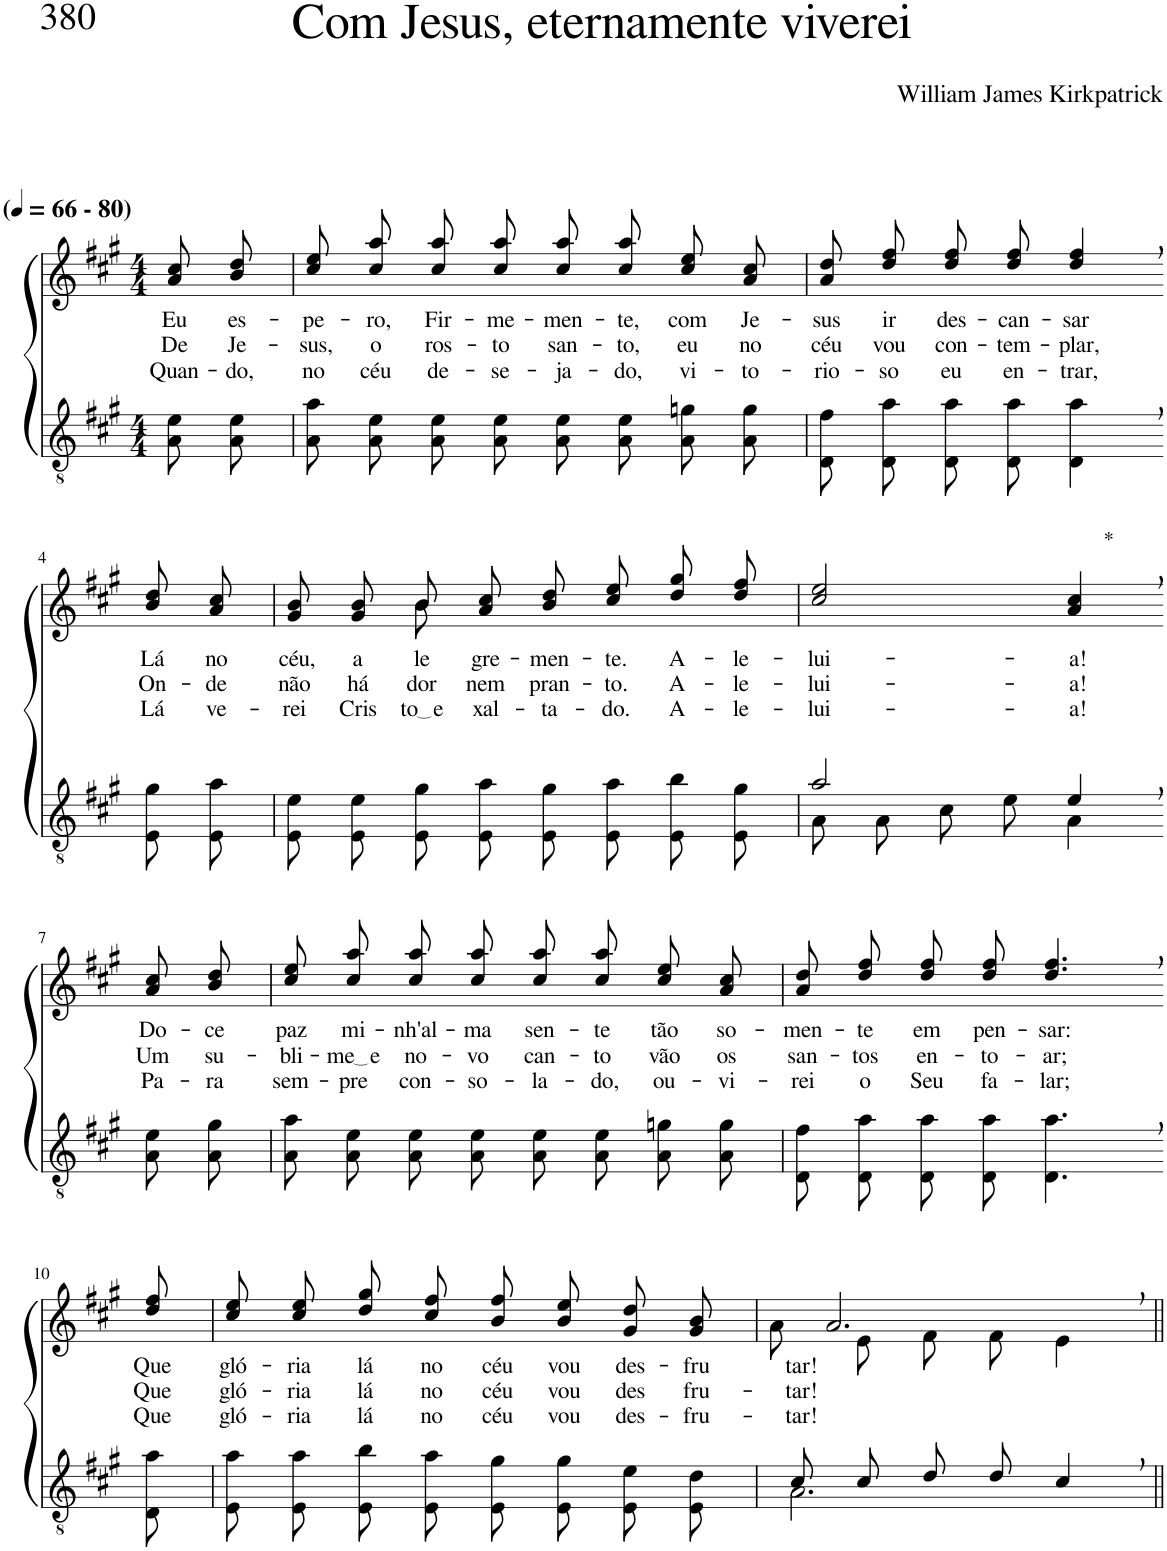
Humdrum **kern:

**kern	**kern	**text	**text	**text
*part2	*part1	*part1	*part1	*part1
*staff2	*staff1	*staff1	*staff1	*staff1
*I"Parte III e IV	*I"Parte I e II	*	*	*
*clefGv2	*clefG2	*	*	*
*Trd4c7	*Trd4c7	*	*	*
*k[f#c#g#]	*k[f#c#g#]	*	*	*
*M4/4	*M4/4	*	*	*
*MM66	*MM66	*	*	*
=1	=1	=1	=1	=1
!	!LO:TX:a:B:t=(	!	!	!
!	!LO:TX:a:B:t=- 80)	!	!	!
!	!	!LO:LY:b	!LO:LY:b	!LO:LY:b
8A\ 8e\L	8a\ 8cc#\L	Eu	De	Quan-
!	!	!LO:LY:b	!LO:LY:b	!LO:LY:b
8A\ 8e\J	8b\ 8dd\J	es-	Je-	-do,
=2	=2	=2	=2	=2
!	!	!LO:LY:b	!LO:LY:b	!LO:LY:b
8A\ 8a\L	8cc#\ 8ee\L	-pe-	-sus,	no
!	!	!LO:LY:b	!LO:LY:b	!LO:LY:b
8A\ 8e\J	8cc#\ 8aa\J	-ro,	o	céu
!	!	!LO:LY:b	!LO:LY:b	!LO:LY:b
8A\ 8e\L	8cc#\ 8aa\L	Fir-	ros-	de-
!	!	!LO:LY:b	!LO:LY:b	!LO:LY:b
8A\ 8e\J	8cc#\ 8aa\J	-me-	-to	-se-
!	!	!LO:LY:b	!LO:LY:b	!LO:LY:b
8A\ 8e\L	8cc#\ 8aa\L	-men-	san-	-ja-
!	!	!LO:LY:b	!LO:LY:b	!LO:LY:b
8A\ 8e\J	8cc#\ 8aa\J	-te,	-to,	-do,
!	!	!LO:LY:b	!LO:LY:b	!LO:LY:b
8A\ 8gn\L	8cc#\ 8ee\L	com	eu	vi-
!	!	!LO:LY:b	!LO:LY:b	!LO:LY:b
8A\ 8g\J	8a\ 8cc#\J	Je-	no	-to-
=3	=3	=3	=3	=3
!	!	!LO:LY:b	!LO:LY:b	!LO:LY:b
8D\ 8f#\L	8a\ 8dd\L	-sus	céu	-rio-
!	!	!LO:LY:b	!LO:LY:b	!LO:LY:b
8D\ 8a\J	8dd\ 8ff#\J	ir	vou	-so
!	!	!LO:LY:b	!LO:LY:b	!LO:LY:b
8D\ 8a\L	8dd\ 8ff#\L	des-	con-	eu
!	!	!LO:LY:b	!LO:LY:b	!LO:LY:b
8D\ 8a\J	8dd\ 8ff#\J	-can-	-tem-	en-
!	!	!LO:LY:b	!LO:LY:b	!LO:LY:b
4D\, 4a\,	4dd/, 4ff#/,	-sar	-plar,	-trar,
!!LO:LB:g=z
=4-	=4-	=4-	=4-	=4-
!	!	!LO:LY:b	!LO:LY:b	!LO:LY:b
8E\ 8g#\L	8b\ 8dd\L	Lá	On-	Lá
!	!	!LO:LY:b	!LO:LY:b	!LO:LY:b
8E\ 8a\J	8a\ 8cc#\J	no	-de	ve-
=5	=5	=5	=5	=5
!	!	!LO:LY:b	!LO:LY:b	!LO:LY:b
*	*^	*	*	*
8E/ 8e/L	8g#/ 8b/L	4ryy	céu,	não	-rei
!	!	!	!LO:LY:b	!LO:LY:b	!LO:LY:b
8E/ 8e/J	8g#/ 8b/J	.	a-	há	Cris-
!	!	!	!LO:LY:b	!LO:LY:b	!LO:LY:b
8E\ 8g#\L	8b\L	8b\	-le-	dor	to e
!	!	!	!LO:LY:b	!LO:LY:b	!LO:LY:b
8E\ 8a\J	8a\ 8cc#\J	2ryy	-gre-	nem	-xal-
!	!	!	!LO:LY:b	!LO:LY:b	!LO:LY:b
8E\ 8g#\L	8b\ 8dd\L	.	-men-	pran-	-ta-
!	!	!	!LO:LY:b	!LO:LY:b	!LO:LY:b
8E\ 8a\J	8cc#\ 8ee\J	.	-te.	-to.	-do.
!	!	!	!LO:LY:b	!LO:LY:b	!LO:LY:b
8E\ 8b\L	8dd\ 8gg#\L	.	A-	A-	A-
!	!	!	!LO:LY:b	!LO:LY:b	!LO:LY:b
8E\ 8g#\J	8dd\ 8ff#\J	8ryy	-le-	-le-	-le-
=6	=6	=6	=6	=6	=6
*^	*	*	*	*	*
!	!	!	!	!LO:LY:b	!LO:LY:b	!LO:LY:b
*	*	*v	*v	*	*	*
2a/	8A\L	2cc#/ 2ee/	-lui-	-lui-	-lui-
.	8A\J	.	.	.	.
.	8c#\L	.	.	.	.
.	8e\J	.	.	.	.
!	!	!LO:TX:a:t=*	!	!	!
!	!	!	!LO:LY:b	!LO:LY:b	!LO:LY:b
4e,/	4A\	4a/, 4cc#/,	-a!	-a!	-a!
!!LO:LB:g=z
=7-	=7-	=7-	=7-	=7-	=7-
!	!	!	!LO:LY:b	!LO:LY:b	!LO:LY:b
*v	*v	*	*	*	*
8A\ 8e\L	8a\ 8cc#\L	Do-	Um	Pa-
!	!	!LO:LY:b	!LO:LY:b	!LO:LY:b
8A\ 8g#\J	8b\ 8dd\J	-ce	su-	-ra
=8	=8	=8	=8	=8
!	!	!LO:LY:b	!LO:LY:b	!LO:LY:b
8A\ 8a\L	8cc#\ 8ee\L	paz	-bli-	sem-
!	!	!LO:LY:b	!LO:LY:b	!LO:LY:b
8A\ 8e\J	8cc#\ 8aa\J	mi-	me e	-pre
!	!	!LO:LY:b	!LO:LY:b	!LO:LY:b
8A\ 8e\L	8cc#\ 8aa\L	-nh'al-	no-	con-
!	!	!LO:LY:b	!LO:LY:b	!LO:LY:b
8A\ 8e\J	8cc#\ 8aa\J	-ma	-vo	-so-
!	!	!LO:LY:b	!LO:LY:b	!LO:LY:b
8A\ 8e\L	8cc#\ 8aa\L	sen-	can-	-la-
!	!	!LO:LY:b	!LO:LY:b	!LO:LY:b
8A\ 8e\J	8cc#\ 8aa\J	-te	-to	-do,
!	!	!LO:LY:b	!LO:LY:b	!LO:LY:b
8A\ 8gn\L	8cc#\ 8ee\L	tão	vão	ou-
!	!	!LO:LY:b	!LO:LY:b	!LO:LY:b
8A\ 8g\J	8a\ 8cc#\J	so-	os	-vi-
=9	=9	=9	=9	=9
!	!	!LO:LY:b	!LO:LY:b	!LO:LY:b
8D\ 8f#\L	8a\ 8dd\L	-men-	san-	-rei
!	!	!LO:LY:b	!LO:LY:b	!LO:LY:b
8D\ 8a\J	8dd\ 8ff#\J	-te	-tos	o
!	!	!LO:LY:b	!LO:LY:b	!LO:LY:b
8D\ 8a\L	8dd\ 8ff#\L	em	en-	Seu
!	!	!LO:LY:b	!LO:LY:b	!LO:LY:b
8D\ 8a\J	8dd\ 8ff#\J	pen-	-to-	fa-
!	!	!LO:LY:b	!LO:LY:b	!LO:LY:b
4.D\, 4.a\,	4.dd/, 4.ff#/,	-sar:	-ar;	-lar;
!!LO:LB:g=z
=10-	=10-	=10-	=10-	=10-
!	!	!LO:LY:b	!LO:LY:b	!LO:LY:b
8D\ 8a\	8dd/ 8ff#/	Que	Que	Que
=11	=11	=11	=11	=11
!	!	!LO:LY:b	!LO:LY:b	!LO:LY:b
8E\ 8a\L	8cc#\ 8ee\L	gló-	gló-	gló-
!	!	!LO:LY:b	!LO:LY:b	!LO:LY:b
8E\ 8a\J	8cc#\ 8ee\J	-ria	-ria	-ria
!	!	!LO:LY:b	!LO:LY:b	!LO:LY:b
8E\ 8b\L	8dd\ 8gg#\L	lá	lá	lá
!	!	!LO:LY:b	!LO:LY:b	!LO:LY:b
8E\ 8a\J	8cc#\ 8ff#\J	no	no	no
!	!	!LO:LY:b	!LO:LY:b	!LO:LY:b
8E\ 8g#\L	8b\ 8ff#\L	céu	céu	céu
!	!	!LO:LY:b	!LO:LY:b	!LO:LY:b
8E\ 8g#\J	8b\ 8ee\J	vou	vou	vou
!	!	!LO:LY:b	!LO:LY:b	!LO:LY:b
8E/ 8e/L	8g#/ 8dd/L	des-	des	des-
!	!	!LO:LY:b	!LO:LY:b	!LO:LY:b
8E/ 8d/J	8g#/ 8b/J	-fru	fru-	-fru-
=12	=12	=12	=12	=12
*^	*	*	*	*
!	!	!	!LO:LY:b	!LO:LY:b	!LO:LY:b
*	*	*^	*	*	*
8c#/L	2.A\	2.a,/	8a\L	tar!	-tar!	-tar!
8c#/J	.	.	8e\J	.	.	.
8d/L	.	.	8f#\L	.	.	.
8d/J	.	.	8f#\J	.	.	.
4c#,/	.	.	4e\	.	.	.
*v	*v	*	*	*	*	*
*	*v	*v	*	*	*
=||	=||	=||	=||	=||
*-	*-	*-	*-	*-
